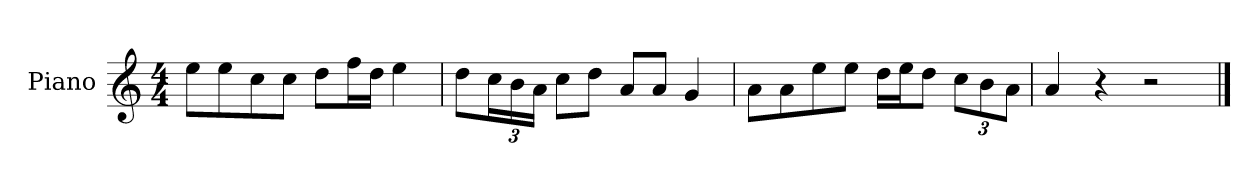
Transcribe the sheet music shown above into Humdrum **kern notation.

**kern
*part1
*staff1
*I"Piano
*I'P-no
*clefG2
*k[]
*M4/4
*MM90
=1
8ee\L
8ee\
8cc\
8cc\J
8dd\L
16ff\L
16dd\JJ
4ee\
=2
8dd\L
*Xbrackettup
24cc\L
24b\
24a\JJ
8cc\L
8dd\J
8a/L
8a/J
4g/
=3
8a\L
8a\
8ee\
8ee\J
16dd\LL
16ee\J
8dd\J
12cc\L
12b\
12a\J
=4
4a/
4r
2r
==
*-
